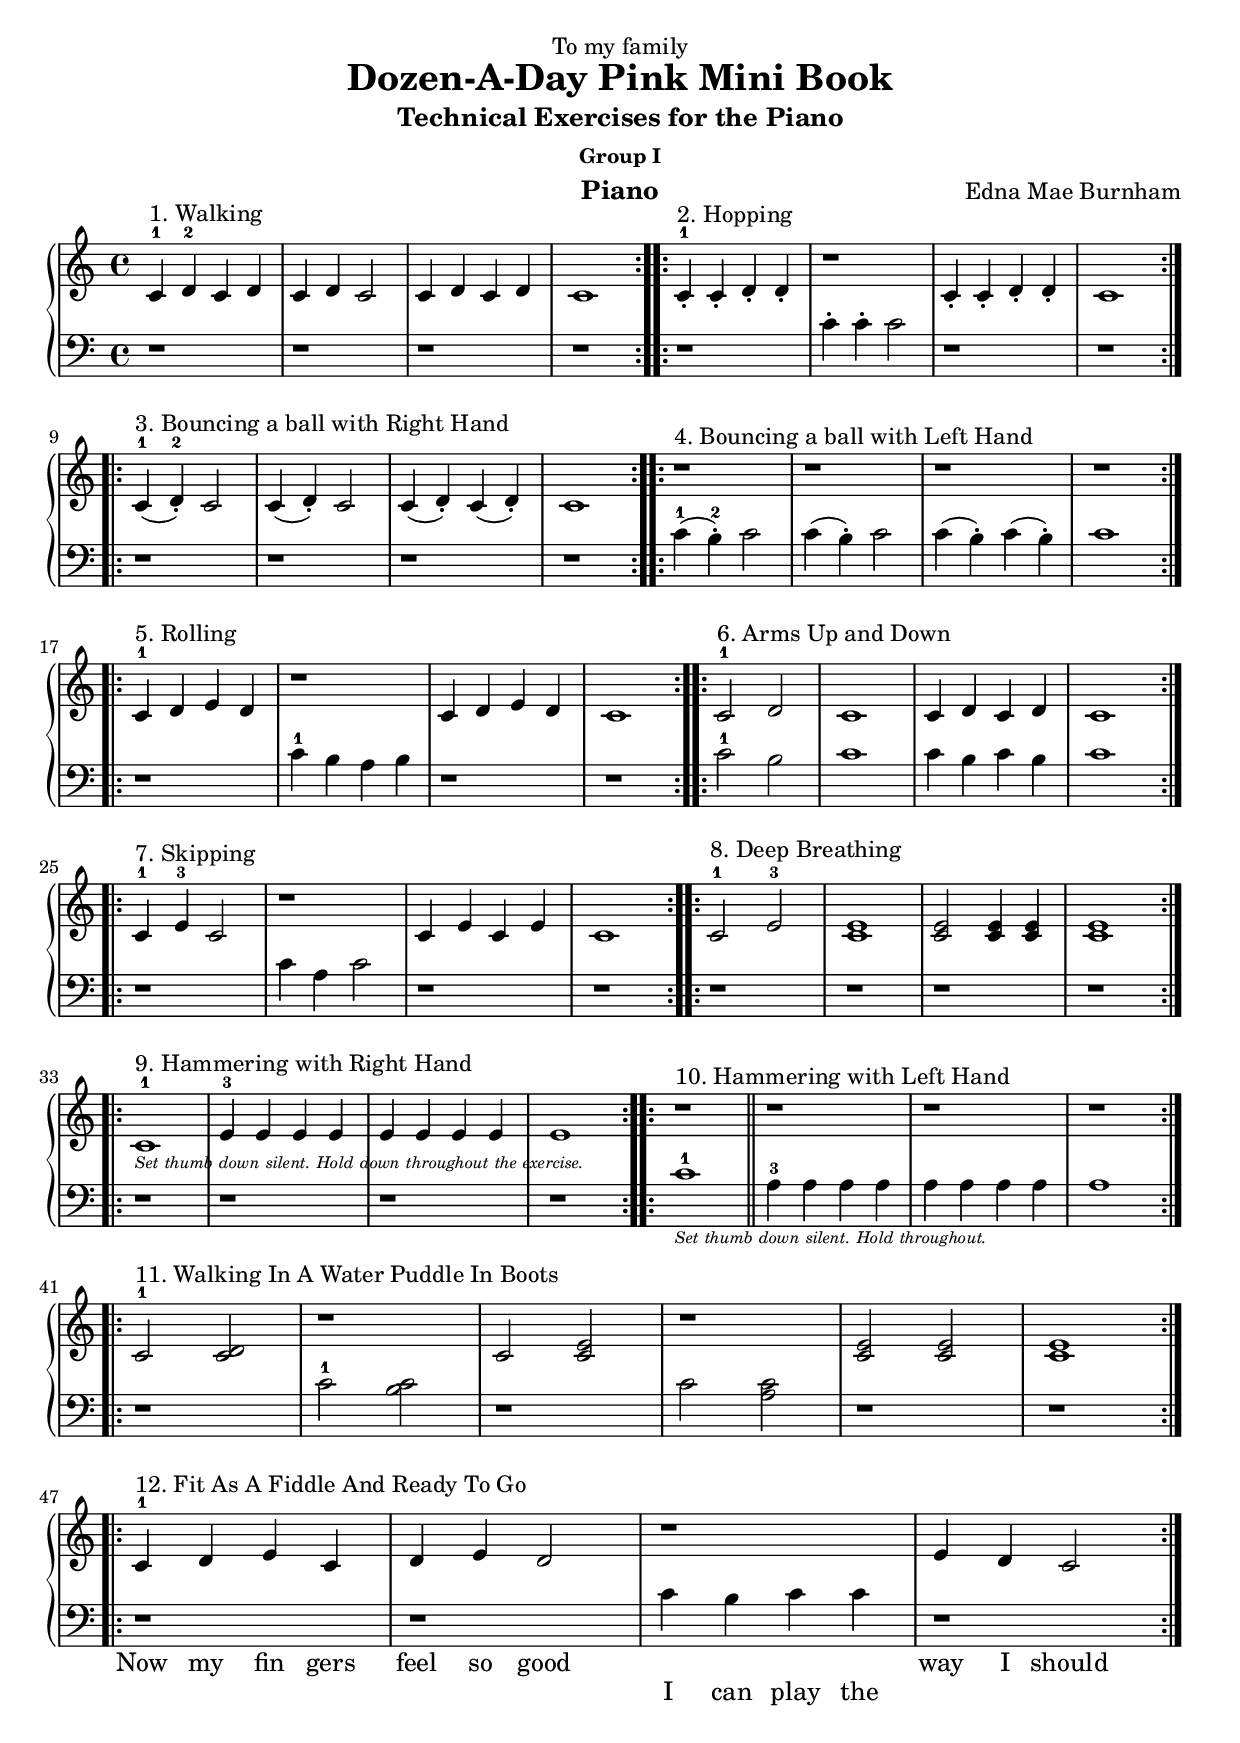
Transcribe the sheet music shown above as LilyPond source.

\version "2.22.1"
\include "articulate.ly"

\header {
  dedication = "To my family"
  title = "Dozen-A-Day Pink Mini Book"
  subtitle = "Technical Exercises for the Piano"
  subsubtitle = "Group I"
  instrument = "Piano"
  composer = "Edna Mae Burnham"
}

\paper {
  #(set-paper-size "a4")
}

\layout {
  \context {
    \Voice
    \consists "Melody_engraver"
    \override Stem #'neutral-direction = #'()
  }
}

global = {
  \key c \major
  \time 4/4
}


right = \relative c' {
  \global
  \repeat volta 2 {c4-1^"1. Walking" d4-2 c4 d4 | c4 d4 c2 | c4 d4 c4 d4 | c1 }

  \repeat volta 2 {c4-.-1^"2. Hopping" c4-. d4-. d4-. | r1 | c4-. c4-. d4-. d4-. | c1}
  \break
  \repeat volta 2 {c4-1^"3. Bouncing a ball with Right Hand"( d4-2-.) c2 | c4( d4-.) c2 | c4( d4-.) c4( d4-.) | c1 }

  \repeat volta 2 {r1^"4. Bouncing a ball with Left Hand" | r1 | r1 | r1 }

  \break
  \repeat volta 2 { c4-1^"5. Rolling" d4 e4 d4 | r1 | c4 d4 e4 d4 | c1  }

  \repeat volta 2 { c2-1^"6. Arms Up and Down" d2 | c1 | c4 d4 c4 d4 | c1 }

  \break
  \repeat volta 2 { c4-1^"7. Skipping" e4-3 c2 | r1 | c4 e4 c4 e4 | c1 }

  \repeat volta 2 { c2-1^"8. Deep Breathing" e2-3 | <<c1 e1>> | <<c2 e2>> <<c4 e4>><<c4 e4>> | <<c1 e1>>}
  \break
  \repeat volta 2 {
    c1-1^"9. Hammering with Right Hand"_\markup {
      \italic \teeny { Set thumb down silent. Hold down throughout the exercise. } \hspace #2
    } || e4-3 e4 e4 e4 | e4 e4 e4 e4 | e1
  }

  \repeat volta 2 { r1^"10. Hammering with Left Hand" \bar "||" r1 | r1 | r1}
  \break
  \repeat volta 2 { c2-1^"11. Walking In A Water Puddle In Boots" <<c2 d2>> | r1 | c2 <<c2 e2>> | r1 | <<c2 e2>> <<c2 e2>> | <<c1 e1>>}

  \break
  \repeat volta 2 { c4-1^"12. Fit As A Fiddle And Ready To Go" d4 e4 c4 | d4 e4 d2 | r1 | e4 d4 c2 } \addlyrics {
    Now my fin gers feel so good way I should}
  }

  left = \relative c' {
    \global
    \repeat volta 2 {r1 | r1 | r1 | r1  }

    \repeat volta 2 {r1 | c4-. c4-. c2 | r1 | r1 }

    \repeat volta 2 {r1 | r1 | r1 | r1 }

    \repeat volta 2 {c4-1( b4-2-.) c2| c4( b4-.) c2 | c4( b4-.) c4( b4-.) |c1 }

    \repeat volta 2 { r1 | c4-1 b4 a4 b4 | r1 | r1  }

    \repeat volta 2 { c2-1 b2 | c1 | c4 b4 c4 b4 | c1 }

    \repeat volta 2 { r1 | c4 a4 c2 | r1 | r1 }

    \repeat volta 2 { r1 | r1 | r1 | r1 }

    \repeat volta 2 { r1 | r1 | r1 | r1 }

    \repeat volta 2 {
      c1-1_\markup {
        \italic \teeny { Set thumb down silent. Hold throughout. } \hspace #2
      } \bar "||" a4-3 a4 a4 a4 | a4 a4 a4 a4 | a1
    }

    \repeat volta 2 { r1 | c2-1 <<b2 c2>> | r1 | c2 <<a2 c2>> | r1 | r1 }

    \repeat volta 2 { r1 | r1 | c4 b4 c4 c4 | r1 } \addlyrics { I can play the }
  }

  %{right = \relative c' {
  \global
  c4 d4 c4 d4 | c4 d4 c2 | c4 d4 c4 d4 | c1
  c4-. c4-. d4-. d4-. | r1 | c4-. c4-. d4-. d4-. | c1

}

left = \relative c {
  \global
  r1 | r1 | r1 | r1
  r1 | c4-. c4-. c2 | r1 | r1
}
  %}


  %{ REPEATS IN MIDI
To get repeats to display in proper notation in the PDF,
but to also unfold in the MIDI,
you will actually need to make two score blocks.
One score block with a \layout{}, and one with a \midi{}.
Put the \unfoldRepeats command in the midi score block.
(see 3.5.6 Using repeats with MIDI)
https://lilypond.org/doc/v2.20/Documentation/notation/using-repeats-with-midi
  %}

  %%THE MUSIC
  theMusic = {
    \new PianoStaff \with {
      instrumentName = ""
    } <<
      \new Staff = "right" \with {
        midiInstrument = "acoustic grand"
      } \right
      \new Staff = "left" \with {
        midiInstrument = "acoustic grand"
      } { \clef bass \left }
    >>
  }

  %%PDF SCORE
  \score {
    \theMusic
    \layout {
      ragged-left = ##t
      indent = 0\cm
    }
  }

  %%MIDI SCORE
  \score {
    \unfoldRepeats 
    { 
      \theMusic
    }
    \midi {
      \tempo 4=100
    }
  }